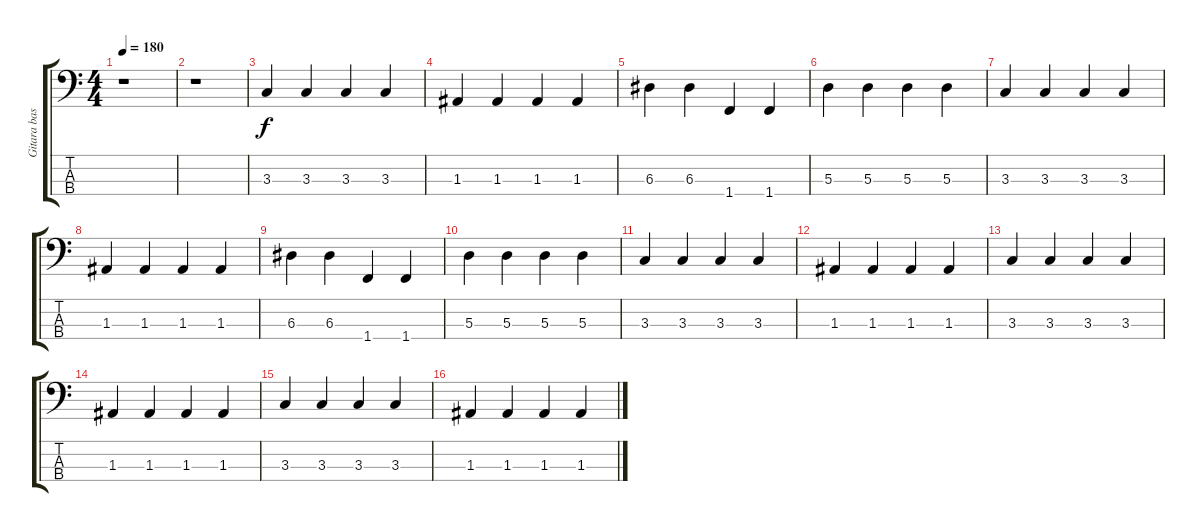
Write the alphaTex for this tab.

\track ("Gitara basowa" "Gitara bas") {instrument electricbassfinger}
\staff {score tabs}
\tuning (G2 D2 A1 E1) {hide}
\ts (4 4)
\tempo 180
\clef f4
\ks c
r.1{dy f instrument electricbassfinger} |
r.1 |
3.3.4 3.3.4 3.3.4 3.3.4 |
1.3.4 1.3.4 1.3.4 1.3.4 |
6.3.4 6.3.4 1.4.4 1.4.4 |
5.3.4 5.3.4 5.3.4 5.3.4 |
3.3.4 3.3.4 3.3.4 3.3.4 |
1.3.4 1.3.4 1.3.4 1.3.4 |
6.3.4 6.3.4 1.4.4 1.4.4 |
5.3.4 5.3.4 5.3.4 5.3.4 |
3.3.4 3.3.4 3.3.4 3.3.4 |
1.3.4 1.3.4 1.3.4 1.3.4 |
3.3.4 3.3.4 3.3.4 3.3.4 |
1.3.4 1.3.4 1.3.4 1.3.4 |
3.3.4 3.3.4 3.3.4 3.3.4 |
1.3.4 1.3.4 1.3.4 1.3.4
